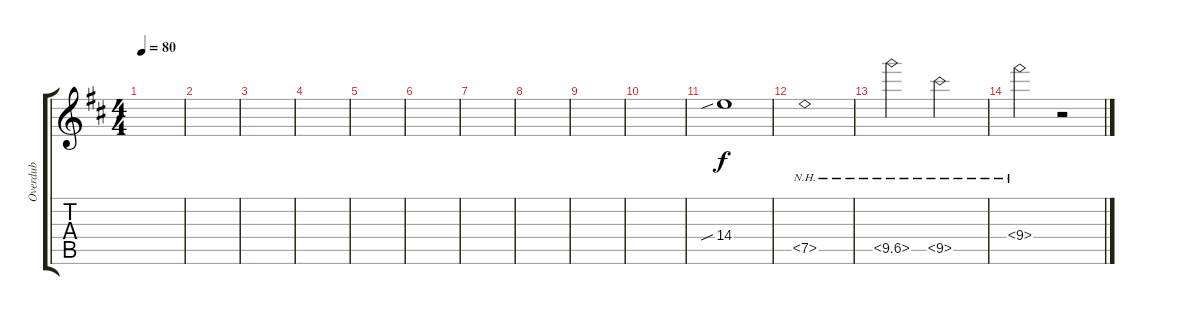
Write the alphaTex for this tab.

\track ("Overdub" "Overdub") {instrument overdrivenguitar}
\staff {score tabs}
\tuning (E4 B3 G3 D3 A2 E2) {hide}
\ts (4 4)
\tempo 80
\clef g2
\ks d
|
|
|
|
|
|
|
|
|
|
14.4{sib}.1{dy f} |
7.5{nh}.1 |
10.5{nh}.2 9.5{nh}.2 |
9.4{nh}.2 r.2
